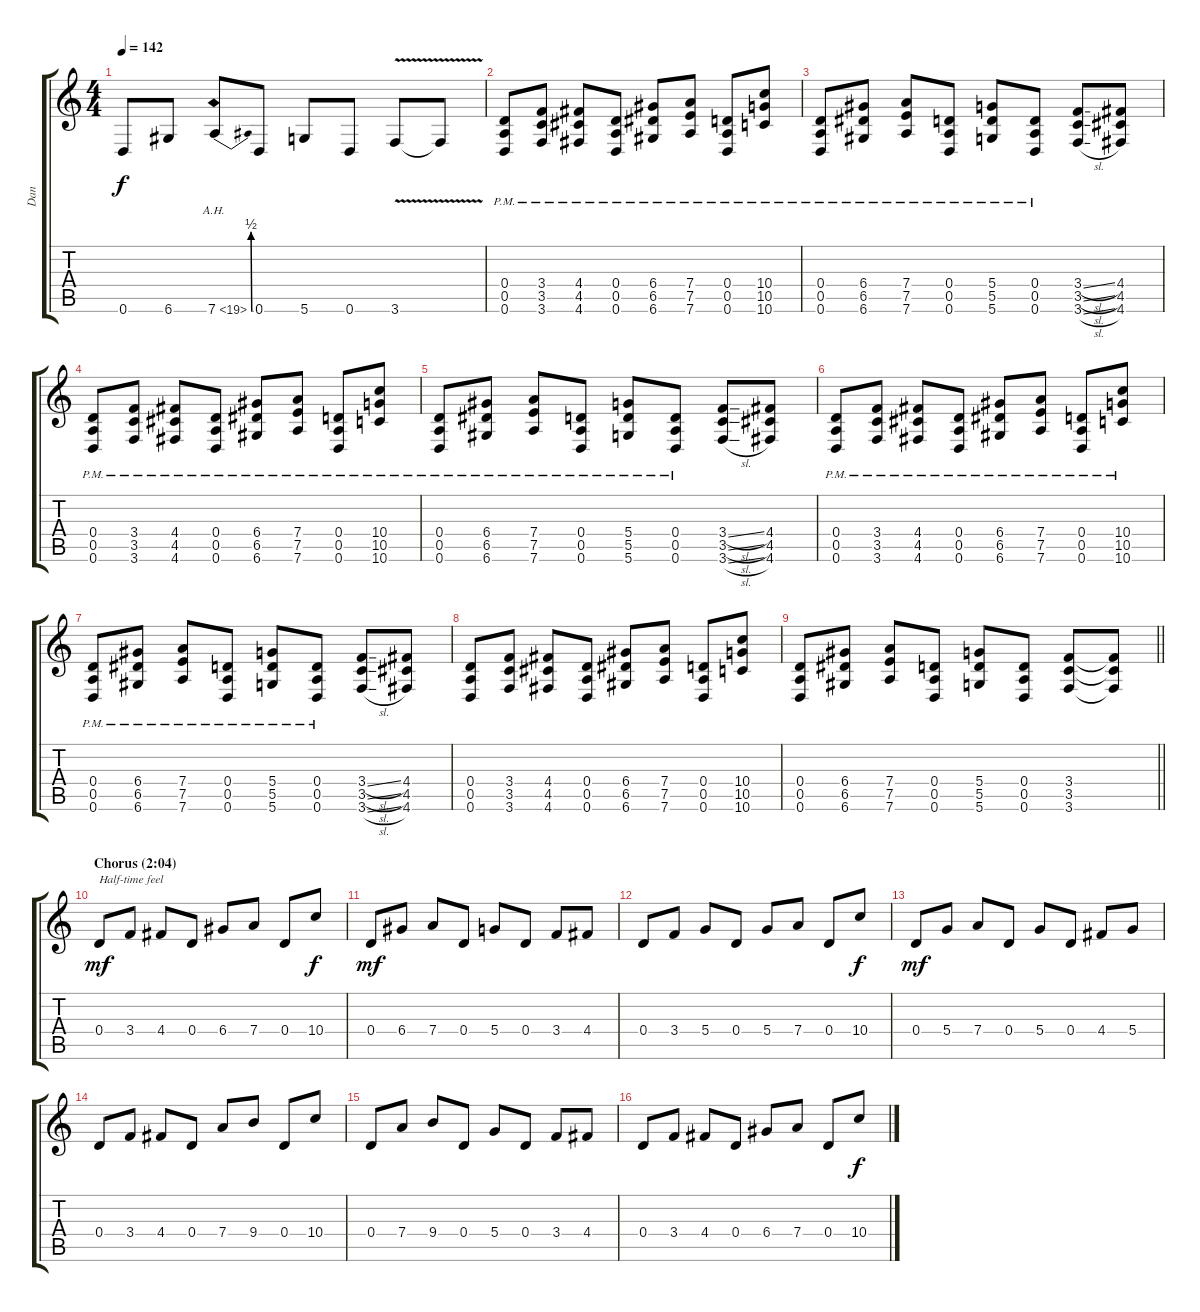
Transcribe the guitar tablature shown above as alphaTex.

\track ("Dan" "Dan") {instrument distortionguitar}
\staff {score tabs}
\tuning (E4 B3 G3 D3 A2 D2) {hide}
\ts (4 4)
\tempo 142
\clef g2
\ks c
0.6.8{dy f} 6.6.8 7.6{be (bend 0 0 60 2) ah 12}.8 0.6.8 5.6.8 0.6.8 3.6{v}.8 3.6{t}.8 |
(0.4{pm} 0.5{pm} 0.6{pm}).8 (3.4{pm} 3.5{pm} 3.6{pm}).8 (4.4{pm} 4.5{pm} 4.6{pm}).8 (0.4{pm} 0.5{pm} 0.6{pm}).8 (6.4{pm} 6.5{pm} 6.6{pm}).8 (7.4{pm} 7.5{pm} 7.6{pm}).8 (0.4{pm} 0.5{pm} 0.6{pm}).8 (10.4{pm} 10.5{pm} 10.6{pm}).8 |
(0.4{pm} 0.5{pm} 0.6{pm}).8 (6.4{pm} 6.5{pm} 6.6{pm}).8 (7.4{pm} 7.5{pm} 7.6{pm}).8 (0.4{pm} 0.5{pm} 0.6{pm}).8 (5.4{pm} 5.5{pm} 5.6{pm}).8 (0.4{pm} 0.5{pm} 0.6{pm}).8 (3.4{sl} 3.5{sl} 3.6{sl}).8 (4.4 4.5 4.6).8 |
(0.4{pm} 0.5{pm} 0.6{pm}).8 (3.4{pm} 3.5{pm} 3.6{pm}).8 (4.4{pm} 4.5{pm} 4.6{pm}).8 (0.4{pm} 0.5{pm} 0.6{pm}).8 (6.4{pm} 6.5{pm} 6.6{pm}).8 (7.4{pm} 7.5{pm} 7.6{pm}).8 (0.4{pm} 0.5{pm} 0.6{pm}).8 (10.4{pm} 10.5{pm} 10.6{pm}).8 |
(0.4{pm} 0.5{pm} 0.6{pm}).8 (6.4{pm} 6.5{pm} 6.6{pm}).8 (7.4{pm} 7.5{pm} 7.6{pm}).8 (0.4{pm} 0.5{pm} 0.6{pm}).8 (5.4{pm} 5.5{pm} 5.6{pm}).8 (0.4{pm} 0.5{pm} 0.6{pm}).8 (3.4{sl} 3.5{sl} 3.6{sl}).8 (4.4 4.5 4.6).8 |
(0.4{pm} 0.5{pm} 0.6{pm}).8 (3.4{pm} 3.5{pm} 3.6{pm}).8 (4.4{pm} 4.5{pm} 4.6{pm}).8 (0.4{pm} 0.5{pm} 0.6{pm}).8 (6.4{pm} 6.5{pm} 6.6{pm}).8 (7.4{pm} 7.5{pm} 7.6{pm}).8 (0.4{pm} 0.5{pm} 0.6{pm}).8 (10.4{pm} 10.5{pm} 10.6{pm}).8 |
(0.4{pm} 0.5{pm} 0.6{pm}).8 (6.4{pm} 6.5{pm} 6.6{pm}).8 (7.4{pm} 7.5{pm} 7.6{pm}).8 (0.4{pm} 0.5{pm} 0.6{pm}).8 (5.4{pm} 5.5{pm} 5.6{pm}).8 (0.4{pm} 0.5{pm} 0.6{pm}).8 (3.4{sl} 3.5{sl} 3.6{sl}).8 (4.4 4.5 4.6).8 |
(0.4 0.5 0.6).8 (3.4 3.5 3.6).8 (4.4 4.5 4.6).8 (0.4 0.5 0.6).8 (6.4 6.5 6.6).8 (7.4 7.5 7.6).8 (0.4 0.5 0.6).8 (10.4 10.5 10.6).8 |
\barLineRight lightlight
(0.4 0.5 0.6).8 (6.4 6.5 6.6).8 (7.4 7.5 7.6).8 (0.4 0.5 0.6).8 (5.4 5.5 5.6).8 (0.4 0.5 0.6).8 (3.4 3.5 3.6).8 (3.4{t} 3.5{t} 3.6{t}).8 |
\section ("" "Chorus (2:04)")
0.4.8{txt "Half-time feel" dy mf} 3.4.8 4.4.8 0.4.8 6.4.8 7.4.8 0.4.8 10.4.8{dy f} |
0.4.8{dy mf} 6.4.8 7.4.8 0.4.8 5.4.8 0.4.8 3.4.8 4.4.8 |
0.4.8 3.4.8 5.4.8 0.4.8 5.4.8 7.4.8 0.4.8 10.4.8{dy f} |
0.4.8{dy mf} 5.4.8 7.4.8 0.4.8 5.4.8 0.4.8 4.4.8 5.4.8 |
0.4.8 3.4.8 4.4.8 0.4.8 7.4.8 9.4.8 0.4.8 10.4.8 |
0.4.8 7.4.8 9.4.8 0.4.8 5.4.8 0.4.8 3.4.8 4.4.8 |
0.4.8 3.4.8 4.4.8 0.4.8 6.4.8 7.4.8 0.4.8 10.4.8{dy f}
